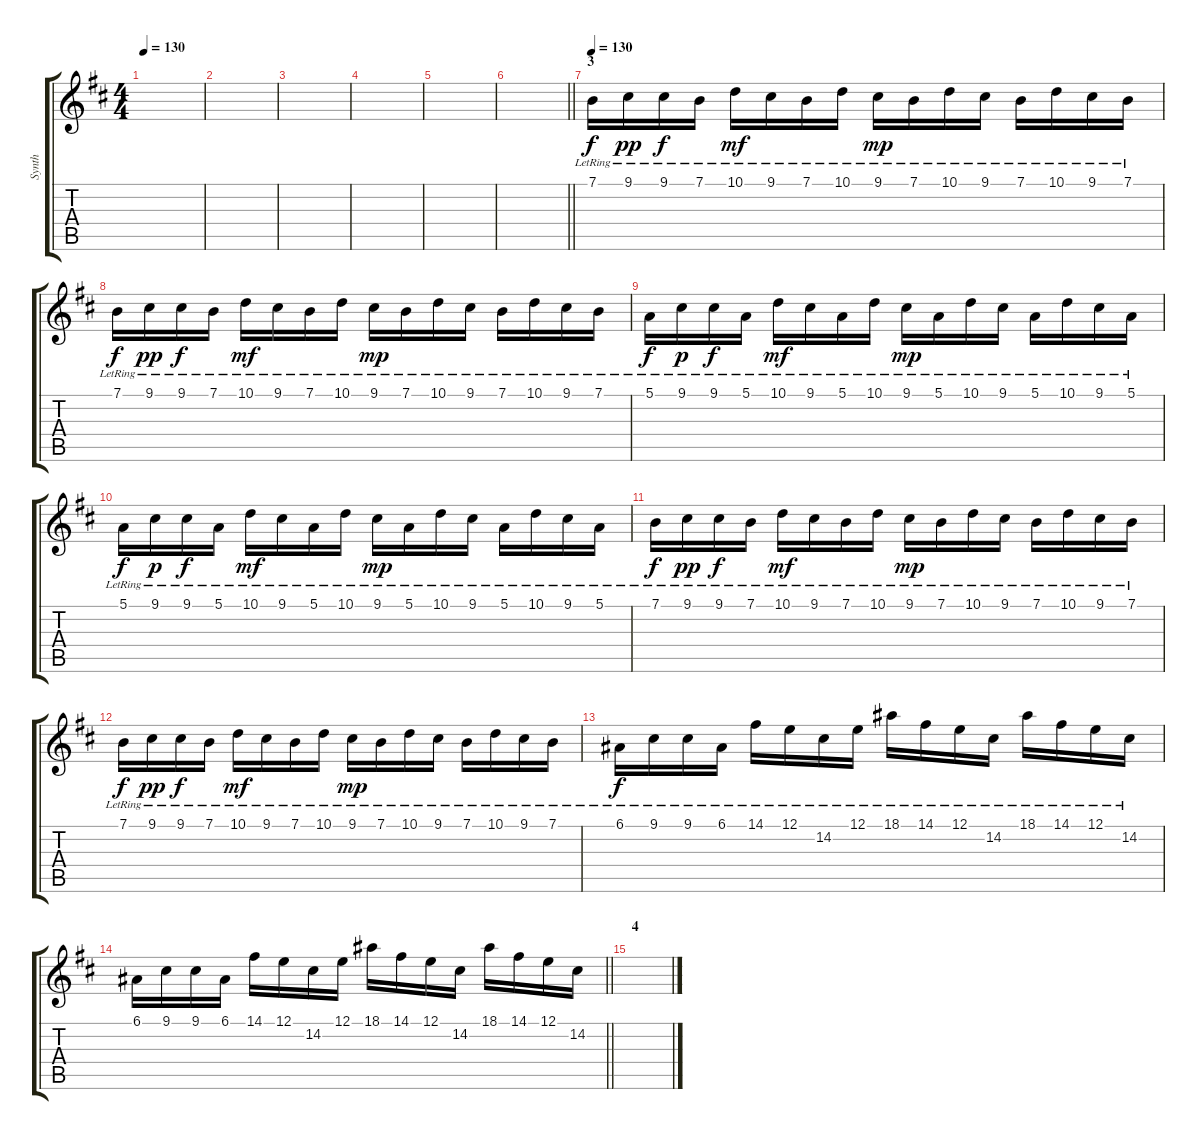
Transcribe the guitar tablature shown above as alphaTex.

\track ("Synth" "Synth") {instrument electricpiano1}
\staff {score tabs}
\tuning (E4 B3 G3 D3 A2 E2) {hide}
\ts (4 4)
\tempo 130
\clef g2
\ks d
|
|
|
|
|
\barLineRight lightlight
|
\section ("" "3")
\tempo 130
7.1{lr}.16 9.1{lr}.16{dy pp} 9.1{lr}.16{dy f} 7.1{lr}.16 10.1{lr}.16{dy mf} 9.1{lr}.16 7.1{lr}.16 10.1{lr}.16 9.1{lr}.16{dy mp} 7.1{lr}.16 10.1{lr}.16 9.1{lr}.16 7.1{lr}.16 10.1{lr}.16 9.1{lr}.16 7.1{lr}.16 |
7.1{lr}.16{dy f} 9.1{lr}.16{dy pp} 9.1{lr}.16{dy f} 7.1{lr}.16 10.1{lr}.16{dy mf} 9.1{lr}.16 7.1{lr}.16 10.1{lr}.16 9.1{lr}.16{dy mp} 7.1{lr}.16 10.1{lr}.16 9.1{lr}.16 7.1{lr}.16 10.1{lr}.16 9.1{lr}.16 7.1{lr}.16 |
5.1{lr}.16{dy f} 9.1{lr}.16{dy p} 9.1{lr}.16{dy f} 5.1{lr}.16 10.1{lr}.16{dy mf} 9.1{lr}.16 5.1{lr}.16 10.1{lr}.16 9.1{lr}.16{dy mp} 5.1{lr}.16 10.1{lr}.16 9.1{lr}.16 5.1{lr}.16 10.1{lr}.16 9.1{lr}.16 5.1{lr}.16 |
5.1{lr}.16{dy f} 9.1{lr}.16{dy p} 9.1{lr}.16{dy f} 5.1{lr}.16 10.1{lr}.16{dy mf} 9.1{lr}.16 5.1{lr}.16 10.1{lr}.16 9.1{lr}.16{dy mp} 5.1{lr}.16 10.1{lr}.16 9.1{lr}.16 5.1{lr}.16 10.1{lr}.16 9.1{lr}.16 5.1{lr}.16 |
7.1{lr}.16{dy f} 9.1{lr}.16{dy pp} 9.1{lr}.16{dy f} 7.1{lr}.16 10.1{lr}.16{dy mf} 9.1{lr}.16 7.1{lr}.16 10.1{lr}.16 9.1{lr}.16{dy mp} 7.1{lr}.16 10.1{lr}.16 9.1{lr}.16 7.1{lr}.16 10.1{lr}.16 9.1{lr}.16 7.1{lr}.16 |
7.1{lr}.16{dy f} 9.1{lr}.16{dy pp} 9.1{lr}.16{dy f} 7.1{lr}.16 10.1{lr}.16{dy mf} 9.1{lr}.16 7.1{lr}.16 10.1{lr}.16 9.1{lr}.16{dy mp} 7.1{lr}.16 10.1{lr}.16 9.1{lr}.16 7.1{lr}.16 10.1{lr}.16 9.1{lr}.16 7.1{lr}.16 |
6.1{lr}.16{dy f} 9.1{lr}.16 9.1{lr}.16 6.1{lr}.16 14.1{lr}.16 12.1{lr}.16 14.2{lr}.16 12.1{lr}.16 18.1{lr}.16 14.1{lr}.16 12.1{lr}.16 14.2{lr}.16 18.1{lr}.16 14.1{lr}.16 12.1{lr}.16 14.2{lr}.16 |
\barLineRight lightlight
6.1.16 9.1.16 9.1.16 6.1.16 14.1.16 12.1.16 14.2.16 12.1.16 18.1.16 14.1.16 12.1.16 14.2.16 18.1.16 14.1.16 12.1.16 14.2.16 |
\section ("" "4")
